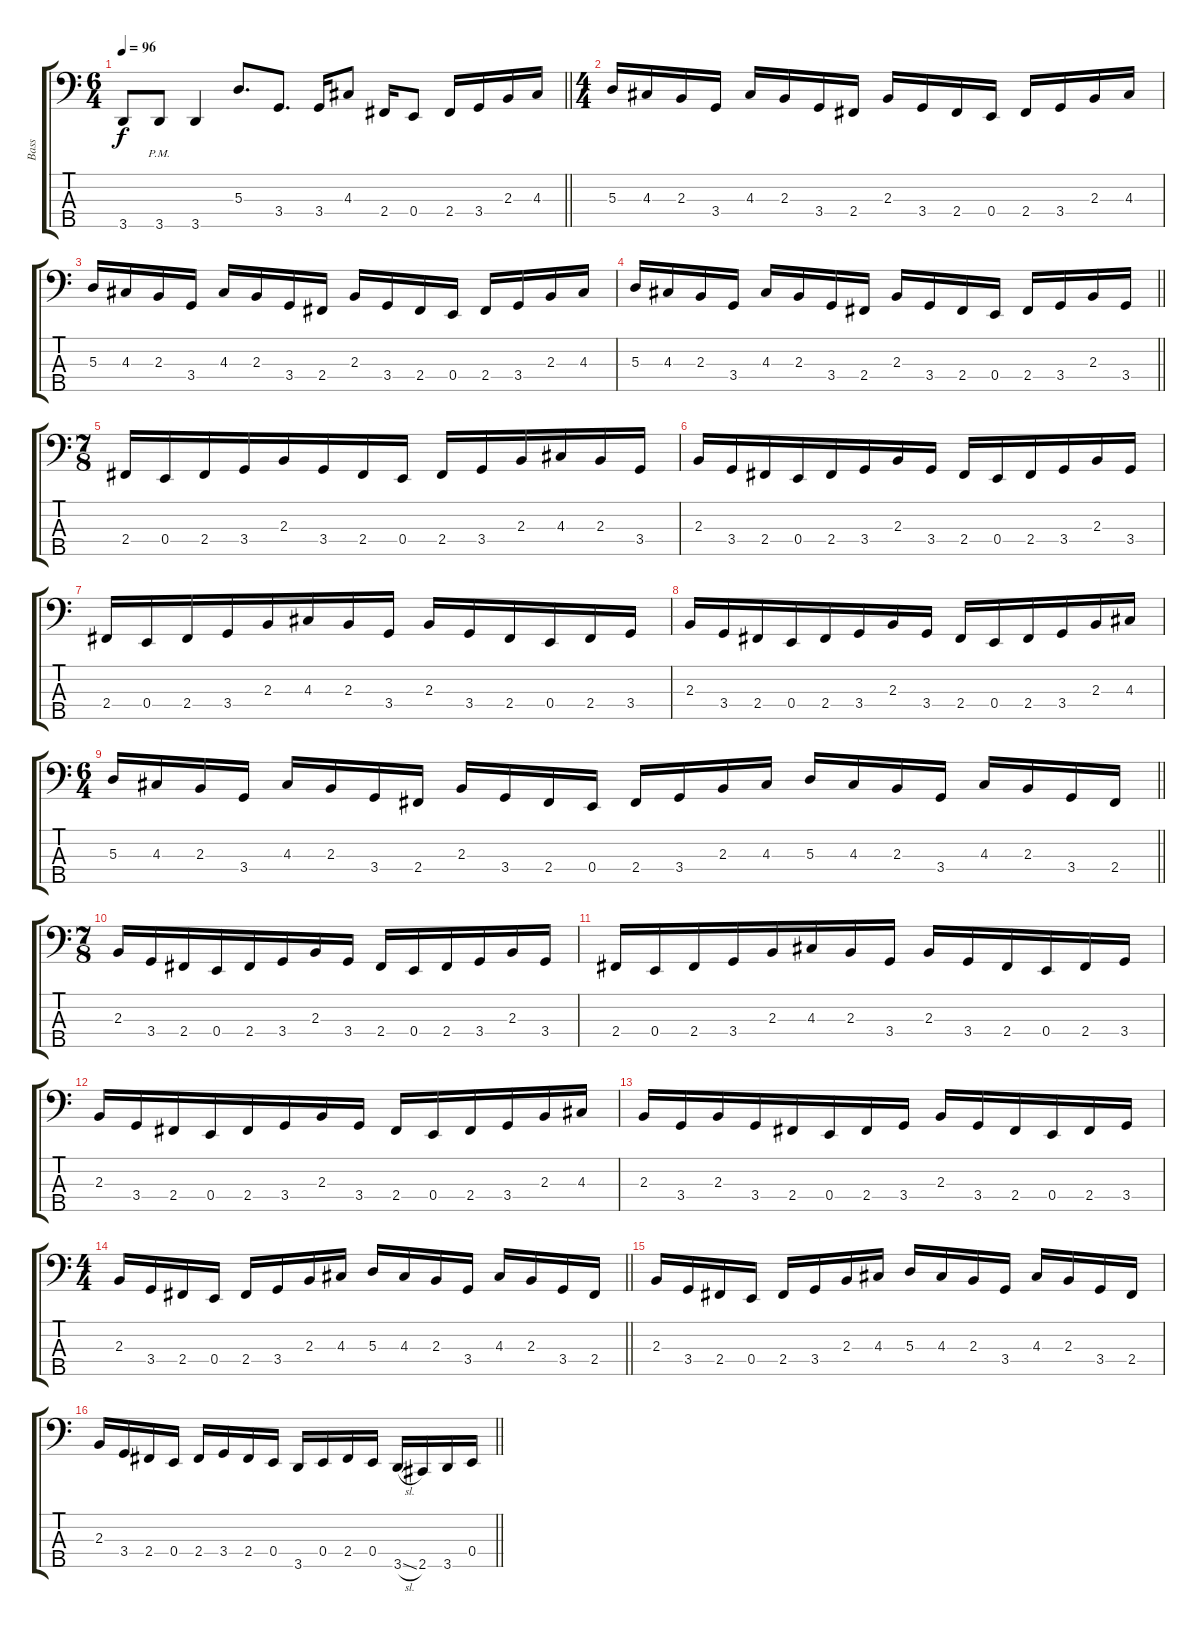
\track ("Bass" "Bass") {instrument electricbassfinger}
\staff {score tabs}
\tuning (G2 D2 A1 E1 B0) {hide}
\ts (6 4)
\tempo 96
\clef f4
\barLineRight lightlight
\ks c
3.5{t}.8{dy f} 3.5{pm}.8 3.5.4 5.3.8{d} 3.4.8{d} 3.4.16 4.3.8 2.4.16 0.4.8 2.4.16 3.4.16 2.3.16 4.3.16 |
\ts (4 4)
\section ("" "")
5.3.16 4.3.16 2.3.16 3.4.16 4.3.16 2.3.16 3.4.16 2.4.16 2.3.16 3.4.16 2.4.16 0.4.16 2.4.16 3.4.16 2.3.16 4.3.16 |
5.3.16 4.3.16 2.3.16 3.4.16 4.3.16 2.3.16 3.4.16 2.4.16 2.3.16 3.4.16 2.4.16 0.4.16 2.4.16 3.4.16 2.3.16 4.3.16 |
\barLineRight lightlight
5.3.16 4.3.16 2.3.16 3.4.16 4.3.16 2.3.16 3.4.16 2.4.16 2.3.16 3.4.16 2.4.16 0.4.16 2.4.16 3.4.16 2.3.16 3.4.16 |
\ts (7 8)
2.4.16 0.4.16 2.4.16 3.4.16 2.3.16 3.4.16 2.4.16 0.4.16 2.4.16 3.4.16 2.3.16 4.3.16 2.3.16 3.4.16 |
2.3.16 3.4.16 2.4.16 0.4.16 2.4.16 3.4.16 2.3.16 3.4.16 2.4.16 0.4.16 2.4.16 3.4.16 2.3.16 3.4.16 |
2.4.16 0.4.16 2.4.16 3.4.16 2.3.16 4.3.16 2.3.16 3.4.16 2.3.16 3.4.16 2.4.16 0.4.16 2.4.16 3.4.16 |
2.3.16 3.4.16 2.4.16 0.4.16 2.4.16 3.4.16 2.3.16 3.4.16 2.4.16 0.4.16 2.4.16 3.4.16 2.3.16 4.3.16 |
\ts (6 4)
\barLineRight lightlight
5.3.16 4.3.16 2.3.16 3.4.16 4.3.16 2.3.16 3.4.16 2.4.16 2.3.16 3.4.16 2.4.16 0.4.16 2.4.16 3.4.16 2.3.16 4.3.16 5.3.16 4.3.16 2.3.16 3.4.16 4.3.16 2.3.16 3.4.16 2.4.16 |
\ts (7 8)
2.3.16 3.4.16 2.4.16 0.4.16 2.4.16 3.4.16 2.3.16 3.4.16 2.4.16 0.4.16 2.4.16 3.4.16 2.3.16 3.4.16 |
2.4.16 0.4.16 2.4.16 3.4.16 2.3.16 4.3.16 2.3.16 3.4.16 2.3.16 3.4.16 2.4.16 0.4.16 2.4.16 3.4.16 |
2.3.16 3.4.16 2.4.16 0.4.16 2.4.16 3.4.16 2.3.16 3.4.16 2.4.16 0.4.16 2.4.16 3.4.16 2.3.16 4.3.16 |
2.3.16 3.4.16 2.3.16 3.4.16 2.4.16 0.4.16 2.4.16 3.4.16 2.3.16 3.4.16 2.4.16 0.4.16 2.4.16 3.4.16 |
\ts (4 4)
\barLineRight lightlight
2.3.16 3.4.16 2.4.16 0.4.16 2.4.16 3.4.16 2.3.16 4.3.16 5.3.16 4.3.16 2.3.16 3.4.16 4.3.16 2.3.16 3.4.16 2.4.16 |
2.3.16 3.4.16 2.4.16 0.4.16 2.4.16 3.4.16 2.3.16 4.3.16 5.3.16 4.3.16 2.3.16 3.4.16 4.3.16 2.3.16 3.4.16 2.4.16 |
\barLineRight lightlight
2.3.16 3.4.16 2.4.16 0.4.16 2.4.16 3.4.16 2.4.16 0.4.16 3.5.16 0.4.16 2.4.16 0.4.16 3.5{sl}.16 2.5.16 3.5.16 0.4.16
